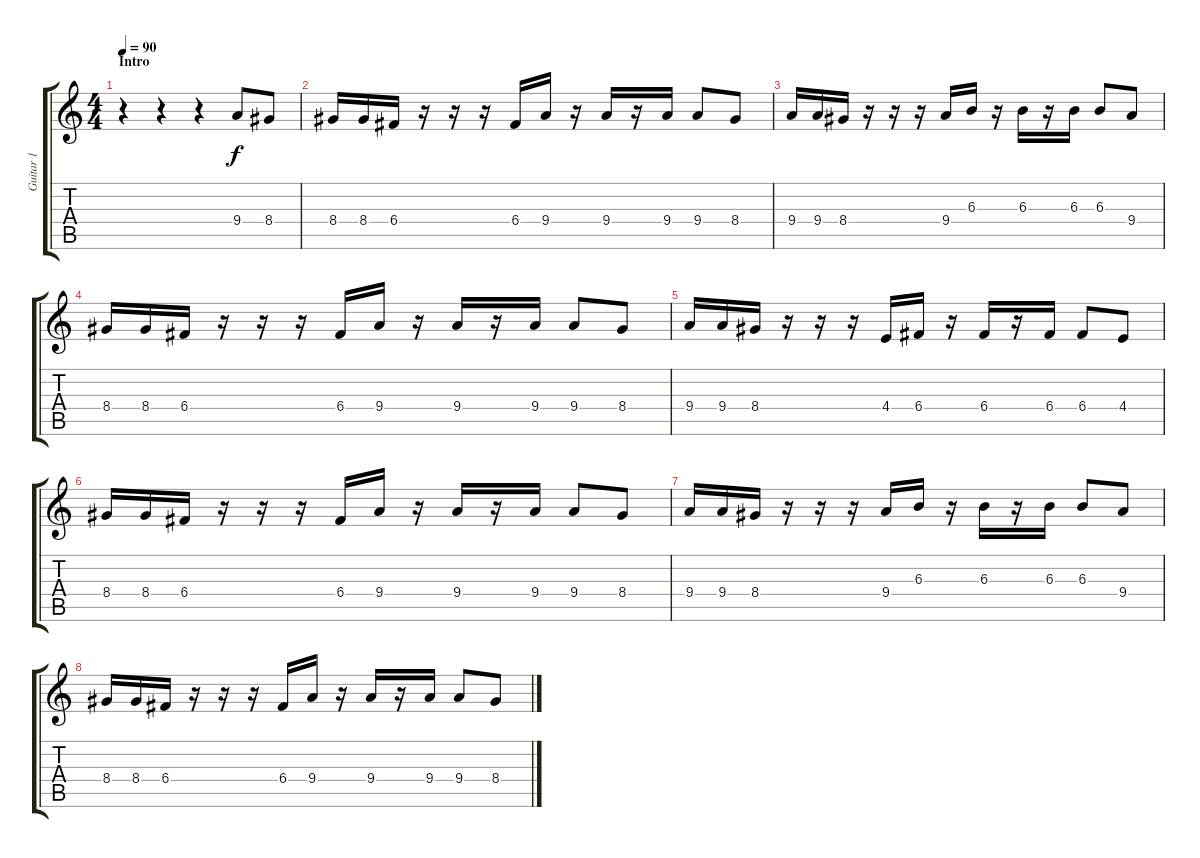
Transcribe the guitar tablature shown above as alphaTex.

\track ("Guitar 1" "Guitar 1") {instrument distortionguitar}
\staff {score tabs}
\tuning (D4 A3 F3 C3 G2 C2) {hide}
\ts (4 4)
\section ("" "Intro")
\tempo 90
\clef g2
\ks c
r.4{dy f instrument distortionguitar} r.4 r.4 9.4.8 8.4.8 |
8.4.16 8.4.16 6.4.16 r.16 r.16 r.16 6.4.16 9.4.16 r.16 9.4.16 r.16 9.4.16 9.4.8 8.4.8 |
9.4.16 9.4.16 8.4.16 r.16 r.16 r.16 9.4.16 6.3.16 r.16 6.3.16 r.16 6.3.16 6.3.8 9.4.8 |
8.4.16 8.4.16 6.4.16 r.16 r.16 r.16 6.4.16 9.4.16 r.16 9.4.16 r.16 9.4.16 9.4.8 8.4.8 |
9.4.16 9.4.16 8.4.16 r.16 r.16 r.16 4.4.16 6.4.16 r.16 6.4.16 r.16 6.4.16 6.4.8 4.4.8 |
8.4.16 8.4.16 6.4.16 r.16 r.16 r.16 6.4.16 9.4.16 r.16 9.4.16 r.16 9.4.16 9.4.8 8.4.8 |
9.4.16 9.4.16 8.4.16 r.16 r.16 r.16 9.4.16 6.3.16 r.16 6.3.16 r.16 6.3.16 6.3.8 9.4.8 |
8.4.16 8.4.16 6.4.16 r.16 r.16 r.16 6.4.16 9.4.16 r.16 9.4.16 r.16 9.4.16 9.4.8 8.4.8
